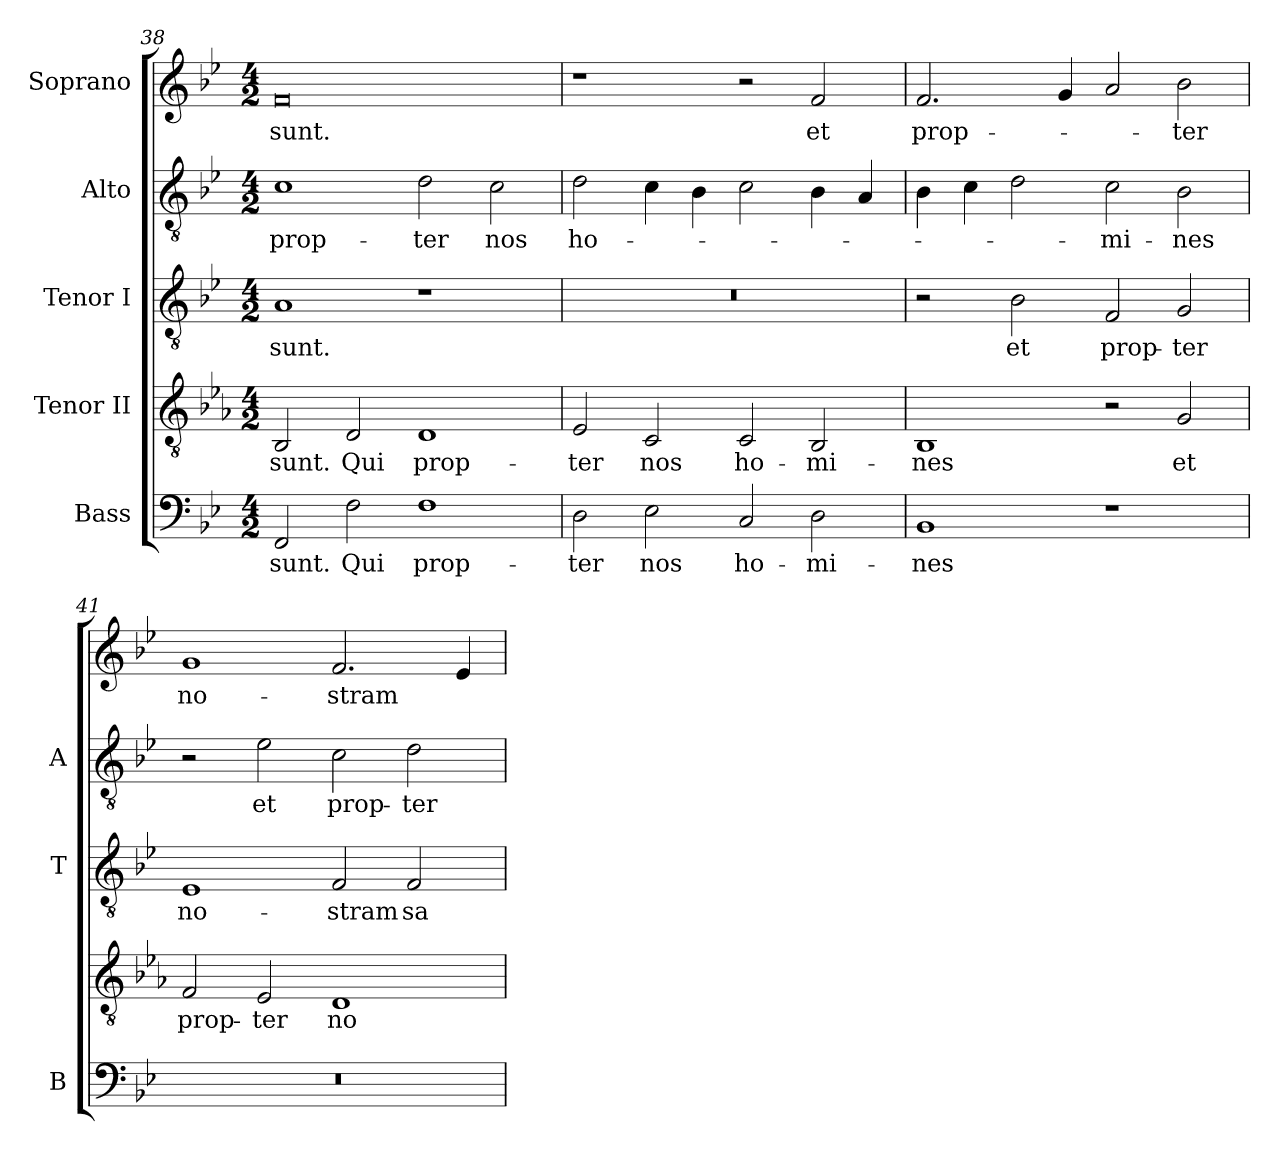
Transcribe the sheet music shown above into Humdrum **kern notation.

**kern	**text	**kern	**text	**kern	**text	**kern	**text	**kern	**text
*part5	*part5	*part4	*part4	*part3	*part3	*part2	*part2	*part1	*part1
*staff5	*staff5	*staff4	*staff4	*staff3	*staff3	*staff2	*staff2	*staff1	*staff1
*I"Bass	*	*I"Tenor II	*	*I"Tenor I	*	*I"Alto	*	*I"Soprano	*
*I'B	*	*	*	*I'T	*	*I'A	*	*	*
*clefF4	*	*clefGv2	*	*clefGv2	*	*clefGv2	*	*clefG2	*
*	*	*ITrd-4c-7	*	*	*	*	*	*	*
*k[b-e-]	*	*k[b-e-]	*	*k[b-e-]	*	*k[b-e-]	*	*k[b-e-]	*
*B-:	*	*B-:	*	*B-:	*	*B-:	*	*B-:	*
*M4/2	*	*M4/2	*	*M4/2	*	*M4/2	*	*M4/2	*
=38	=38	=38	=38	=38	=38	=38	=38	=38	=38
!	!LO:LY:b:color=#000000	!	!	!	!	!	!	!	!
!	!	!	!LO:LY:b:color=#000000	!	!	!	!	!	!
!	!	!	!	!	!LO:LY:b:color=#000000	!	!	!	!
!	!	!	!	!	!	!	!LO:LY:b:color=#000000	!	!
!	!	!	!	!	!	!	!	!	!LO:LY:b:color=#000000
2FFi/	sunt.	2Fi/	sunt.	1Ai	sunt.	1ci	prop-	0fi	sunt.
!	!LO:LY:b:color=#000000	!	!	!	!	!	!	!	!
!	!	!	!LO:LY:b:color=#000000	!	!	!	!	!	!
2Fi\	Qui	2Ai/	Qui	.	.	.	.	.	.
!	!LO:LY:b:color=#000000	!	!	!	!	!	!	!	!
!	!	!	!LO:LY:b:color=#000000	!	!	!	!	!	!
!	!	!	!	!	!	!	!LO:LY:b:color=#000000	!	!
1Fi	prop-	1Ai	prop-	1r	.	2di\	-ter	.	.
!	!	!	!	!	!	!	!LO:LY:b:color=#000000	!	!
.	.	.	.	.	.	2ci\	nos	.	.
=39	=39	=39	=39	=39	=39	=39	=39	=39	=39
!	!LO:LY:b:color=#000000	!	!	!	!	!	!	!	!
!	!	!	!LO:LY:b:color=#000000	!LO:N:vis=1	!	!	!	!	!
!	!	!	!	!	!	!	!LO:LY:b:color=#000000	!	!
2Di\	-ter	2B-i/	-ter	0r	.	2di\	ho-	1r	.
!	!LO:LY:b:color=#000000	!	!	!	!	!	!	!	!
!	!	!	!LO:LY:b:color=#000000	!	!	!	!	!	!
2E-i\	nos	2Gi/	nos	.	.	4ci\	.	.	.
.	.	.	.	.	.	4B-i\	.	.	.
!	!LO:LY:b:color=#000000	!	!	!	!	!	!	!	!
!	!	!	!LO:LY:b:color=#000000	!	!	!	!	!	!
2Ci/	ho-	2Gi/	ho-	.	.	2ci\	.	2r	.
!	!LO:LY:b:color=#000000	!	!	!	!	!	!	!	!
!	!	!	!LO:LY:b:color=#000000	!	!	!	!	!	!
!	!	!	!	!	!	!	!	!	!LO:LY:b:color=#000000
2Di\	-mi-	2Fi/	-mi-	.	.	4B-i\	.	2fi/	et
.	.	.	.	.	.	4Ai/	.	.	.
!!LO:PB:g=z
=40	=40	=40	=40	=40	=40	=40	=40	=40	=40
!	!LO:LY:b:color=#000000	!	!	!	!	!	!	!	!
!	!	!	!LO:LY:b:color=#000000	!	!	!	!	!	!
!	!	!	!	!	!	!	!	!	!LO:LY:b:color=#000000
1BB-i	-nes	1Fi	-nes	2r	.	4B-i\	.	2.fi/	prop-
.	.	.	.	.	.	4ci\	.	.	.
!	!	!	!	!	!LO:LY:b:color=#000000	!	!	!	!
.	.	.	.	2B-i\	et	2di\	.	.	.
.	.	.	.	.	.	.	.	4gi/	.
!	!	!	!	!	!LO:LY:b:color=#000000	!	!	!	!
!	!	!	!	!	!	!	!LO:LY:b:color=#000000	!	!
1r	.	2r	.	2Fi/	prop-	2ci\	-mi-	2ai/	.
!	!	!	!LO:LY:b:color=#000000	!	!	!	!	!	!
!	!	!	!	!	!LO:LY:b:color=#000000	!	!	!	!
!	!	!	!	!	!	!	!LO:LY:b:color=#000000	!	!
!	!	!	!	!	!	!	!	!	!LO:LY:b:color=#000000
.	.	2di/	et	2Gi/	-ter	2B-i\	-nes	2b-i\	-ter
=41	=41	=41	=41	=41	=41	=41	=41	=41	=41
!LO:N:vis=1	!	!	!	!	!	!	!	!	!
!	!	!	!LO:LY:b:color=#000000	!	!	!	!	!	!
!	!	!	!	!	!LO:LY:b:color=#000000	!	!	!	!
!	!	!	!	!	!	!	!	!	!LO:LY:b:color=#000000
0r	.	2ci/	prop-	1E-i	no-	2r	.	1gi	no-
!	!	!	!LO:LY:b:color=#000000	!	!	!	!	!	!
!	!	!	!	!	!	!	!LO:LY:b:color=#000000	!	!
.	.	2B-i/	-ter	.	.	2e-i\	et	.	.
!	!	!	!LO:LY:b:color=#000000	!	!	!	!	!	!
!	!	!	!	!	!LO:LY:b:color=#000000	!	!	!	!
!	!	!	!	!	!	!	!LO:LY:b:color=#000000	!	!
!	!	!	!	!	!	!	!	!	!LO:LY:b:color=#000000
.	.	1Ai	no-	2Fi/	-stram	2ci\	prop-	2.fi/	-stram
!	!	!	!	!	!LO:LY:b:color=#000000	!	!	!	!
!	!	!	!	!	!	!	!LO:LY:b:color=#000000	!	!
.	.	.	.	2Fi/	sa-	2di\	-ter	.	.
.	.	.	.	.	.	.	.	4e-i/	.
=	=	=	=	=	=	=	=	=	=
*-	*-	*-	*-	*-	*-	*-	*-	*-	*-
